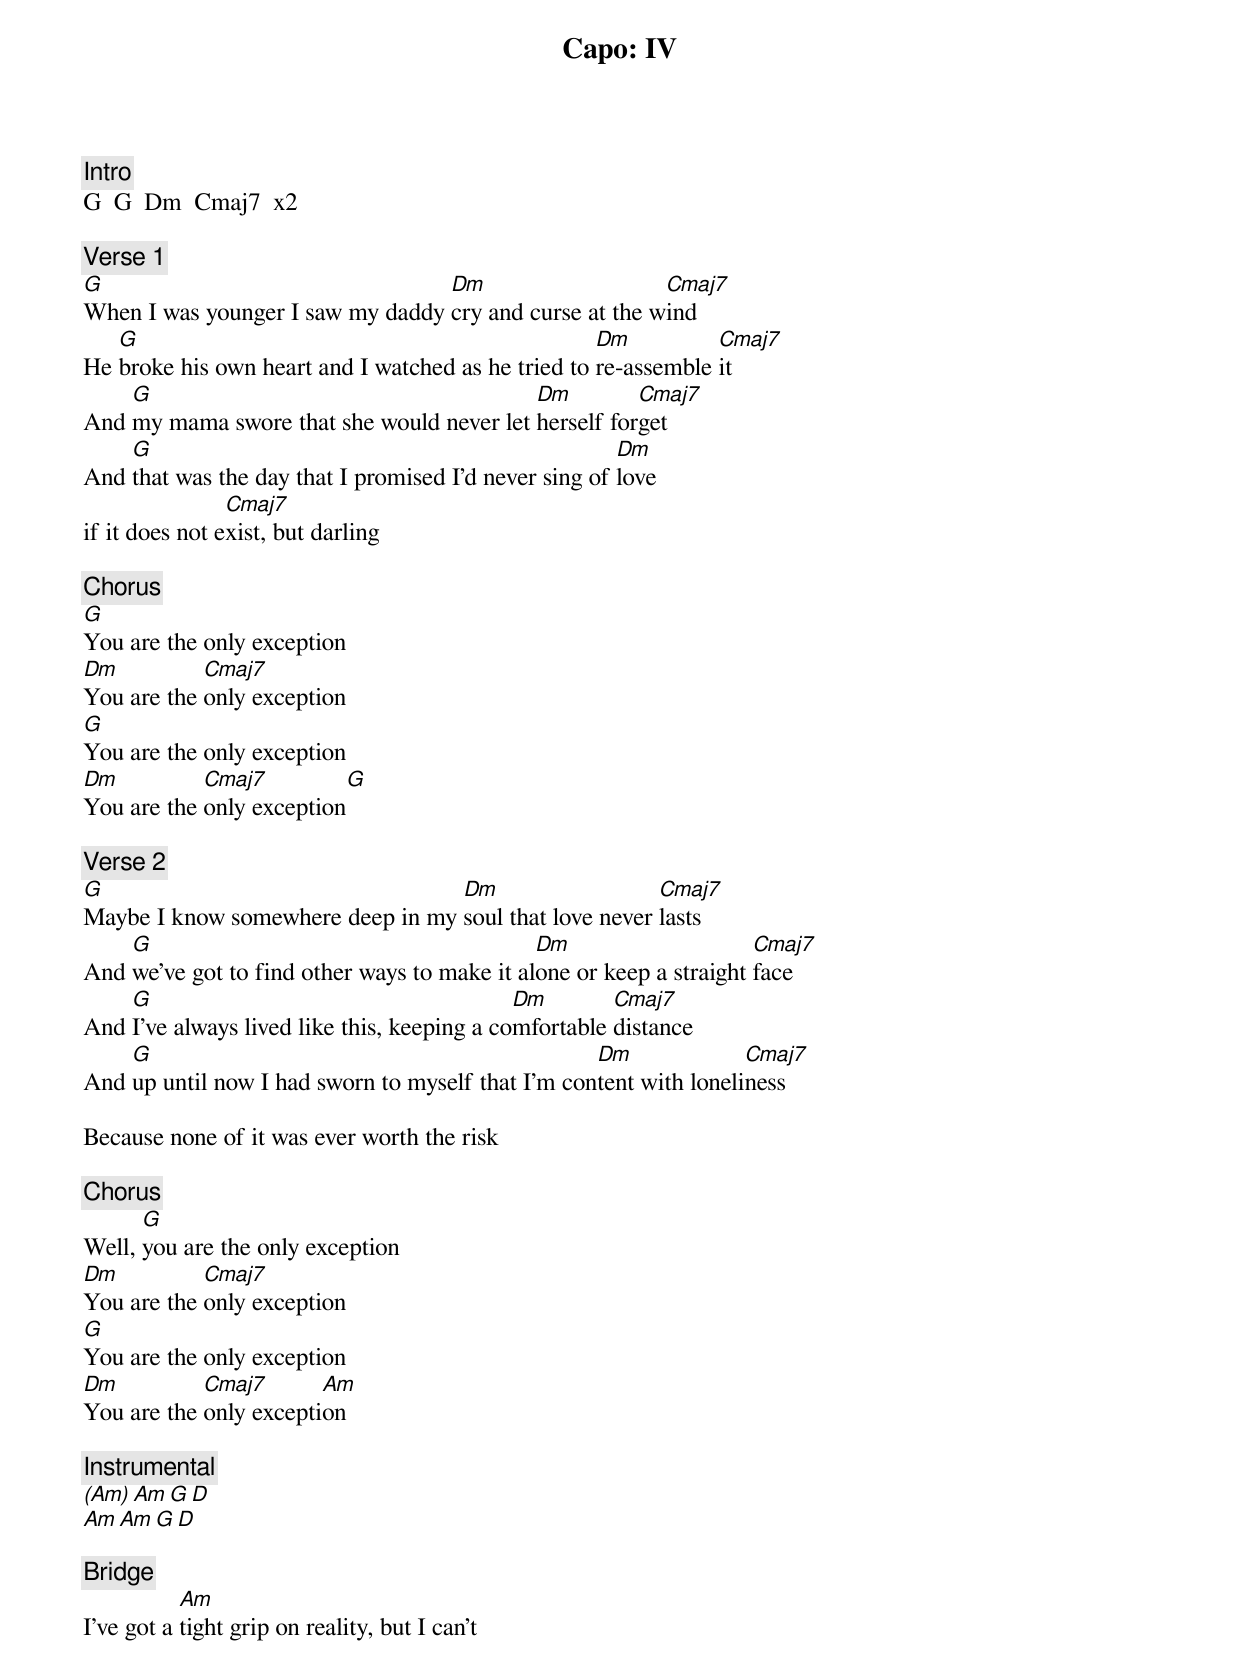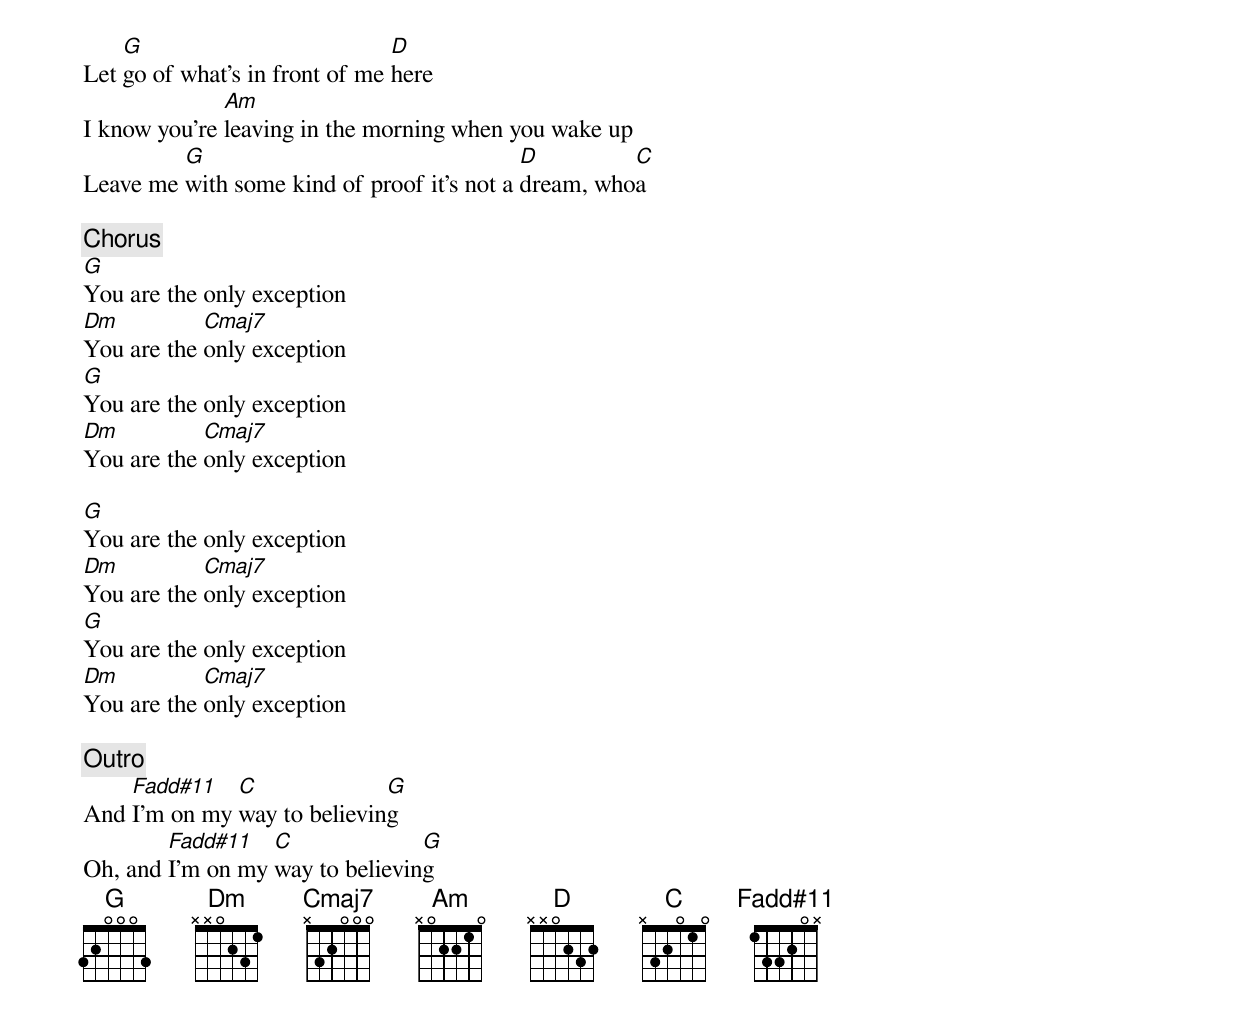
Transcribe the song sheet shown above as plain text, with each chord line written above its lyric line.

Capo: IV
Fadd#11   13320x

[Intro]
G  G  Dm  Cmaj7  x2

[Verse 1]
G                                 Dm                    Cmaj7
When I was younger I saw my daddy cry and curse at the wind
   G                                                Dm          Cmaj7
He broke his own heart and I watched as he tried to re-assemble it
    G                                      Dm         Cmaj7
And my mama swore that she would never let herself forget
    G                                                  Dm
And that was the day that I promised I'd never sing of love
                Cmaj7
if it does not exist, but darling

[Chorus]
G
You are the only exception
Dm          Cmaj7
You are the only exception
G
You are the only exception
Dm          Cmaj7           G
You are the only exception

[Verse 2]
G                                 Dm                   Cmaj7
Maybe I know somewhere deep in my soul that love never lasts
    G                                         Dm                     Cmaj7
And we've got to find other ways to make it alone or keep a straight face
    G                                        Dm        Cmaj7
And I've always lived like this, keeping a comfortable distance
    G                                              Dm              Cmaj7
And up until now I had sworn to myself that I'm content with loneliness

Because none of it was ever worth the risk

[Chorus]
      G
Well, you are the only exception
Dm          Cmaj7
You are the only exception
G
You are the only exception
Dm          Cmaj7       Am
You are the only exception

[Instrumental]
(Am) Am  G  D
 Am  Am  G  D

[Bridge]
           Am
I've got a tight grip on reality, but I can't
    G                           D
Let go of what's in front of me here
              Am
I know you're leaving in the morning when you wake up
         G                                  D         C
Leave me with some kind of proof it's not a dream, whoa

[Chorus]
G
You are the only exception
Dm          Cmaj7
You are the only exception
G
You are the only exception
Dm          Cmaj7
You are the only exception

G
You are the only exception
Dm          Cmaj7
You are the only exception
G
You are the only exception
Dm          Cmaj7
You are the only exception

[Outro]
    Fadd#11   C              G
And I'm on my way to believing
        Fadd#11   C              G
Oh, and I'm on my way to believing
